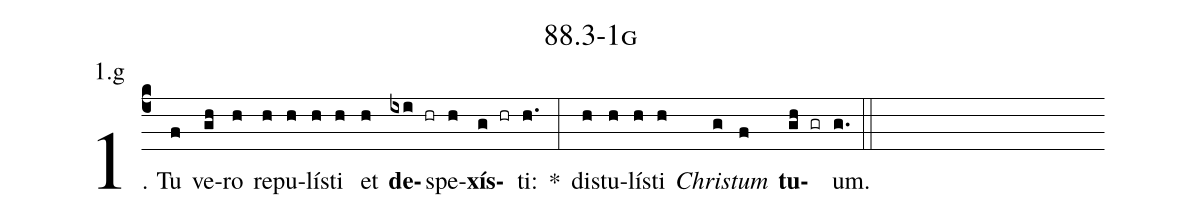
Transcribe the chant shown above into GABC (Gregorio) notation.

name: 88.3-1g;
annotation: 1.g;
%%
(c4)1. Tu(f) ve(gh)ro(h) re(h)pu(h)lís(h)ti(h) et(h) <b>de</b>(ixi hr)spe(h)<b>xís</b>(g hr)ti:(h.) *(:) dis(h)tu(h)lís(h)ti(h) <i>Chris</i>(g)<i>tum</i>(f) <b>tu</b>(gh gr)um.(g.) (::)


%E(h) u(h) o(g) u(f) a(gh) e.(g.) (::)
